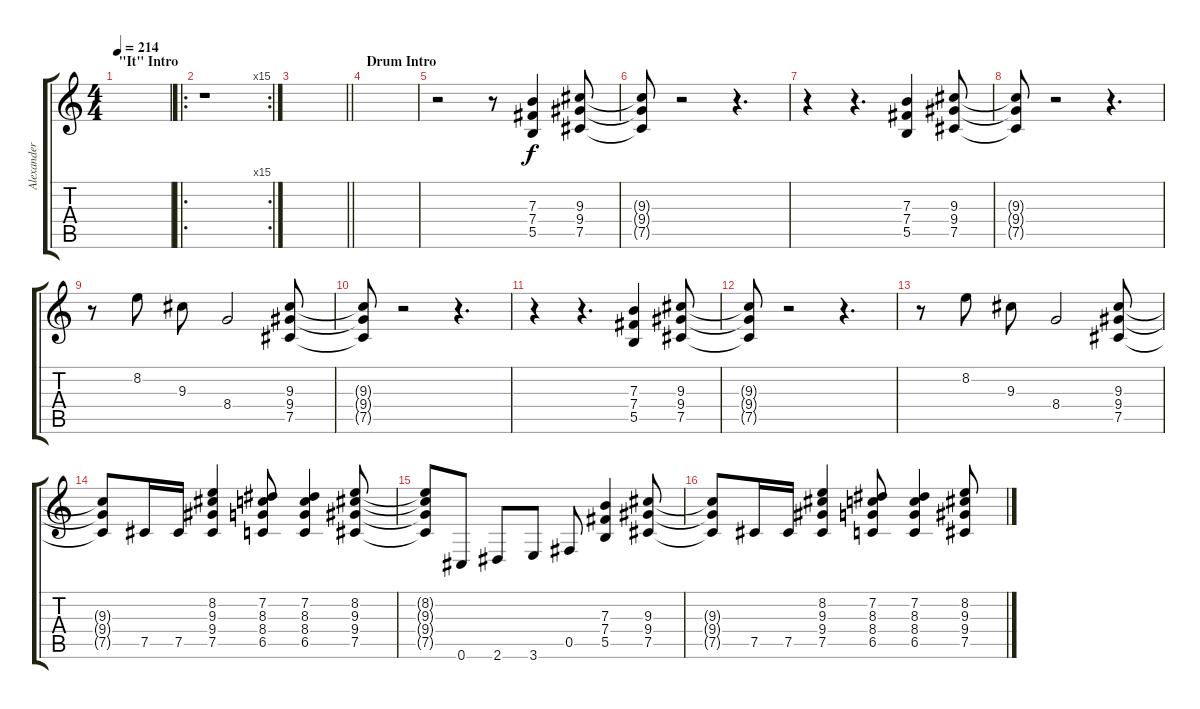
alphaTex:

\track ("Alexander Kuoppala" "Alexander ") {instrument distortionguitar}
\staff {score tabs}
\tuning (Db4 Ab3 E3 B2 Gb2 Db2) {hide}
\ts (4 4)
\section ("" "\"It\" Intro")
\tempo 214
\clef g2
\ks c
|
\ro
\rc 15
r.1 |
\barLineRight lightlight
|
\section ("" "Drum Intro")
|
r.2 r.8 (7.3 7.4 5.5).4 (9.3 9.4 7.5).8 |
(9.3{t} 9.4{t} 7.5{t}).8 r.2 r.4{d} |
r.4 r.4{d} (7.3 7.4 5.5).4 (9.3 9.4 7.5).8 |
(9.3{t} 9.4{t} 7.5{t}).8 r.2 r.4{d} |
r.8 8.2.8 9.3.8 8.4.2 (9.3 9.4 7.5).8 |
(9.3{t} 9.4{t} 7.5{t}).8 r.2 r.4{d} |
r.4 r.4{d} (7.3 7.4 5.5).4 (9.3 9.4 7.5).8 |
(9.3{t} 9.4{t} 7.5{t}).8 r.2 r.4{d} |
r.8 8.2.8 9.3.8 8.4.2 (9.3 9.4 7.5).8 |
(9.3{t} 9.4{t} 7.5{t}).8 7.5.16 7.5.16 (8.2 9.3 9.4 7.5).4 (7.2 8.3 8.4 6.5).8 (7.2 8.3 8.4 6.5).4 (8.2 9.3 9.4 7.5).8 |
(8.2{t} 9.3{t} 9.4{t} 7.5{t}).8 0.6.8 2.6.8 3.6.8 0.5.8 (7.3 7.4 5.5).4 (9.3 9.4 7.5).8 |
(9.3{t} 9.4{t} 7.5{t}).8 7.5.16 7.5.16 (8.2 9.3 9.4 7.5).4 (7.2 8.3 8.4 6.5).8 (7.2 8.3 8.4 6.5).4 (8.2 9.3 9.4 7.5).8
